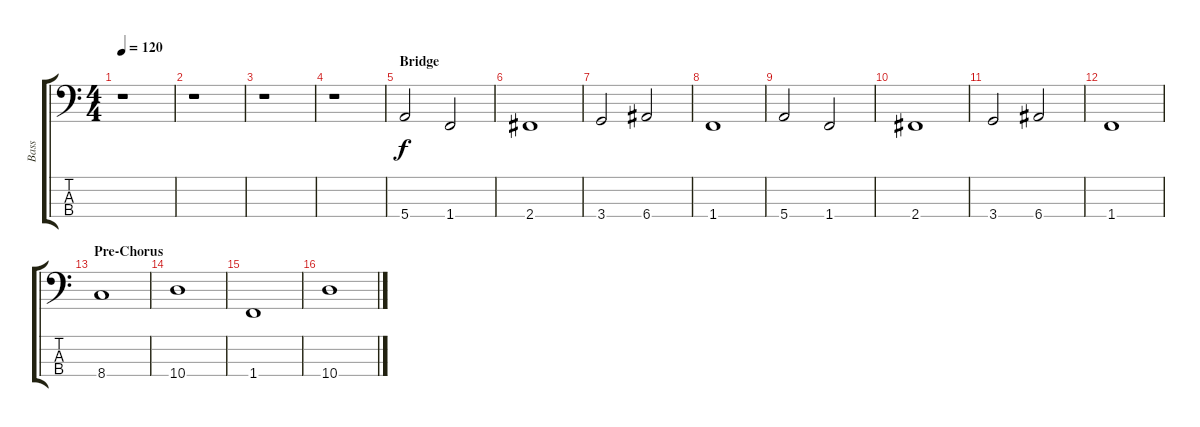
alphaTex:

\track ("Bass" "Bass") {instrument electricbasspick}
\staff {score tabs}
\tuning (G2 D2 A1 E1) {hide}
\ts (4 4)
\tempo 120
\clef f4
\ks c
r.1{dy f} |
r.1 |
r.1 |
r.1 |
\section ("" "Bridge")
5.4.2 1.4.2 |
2.4.1 |
3.4.2 6.4.2 |
1.4.1 |
5.4.2 1.4.2 |
2.4.1 |
3.4.2 6.4.2 |
1.4.1 |
\section ("" "Pre-Chorus")
8.4.1 |
10.4.1 |
1.4.1 |
10.4.1
